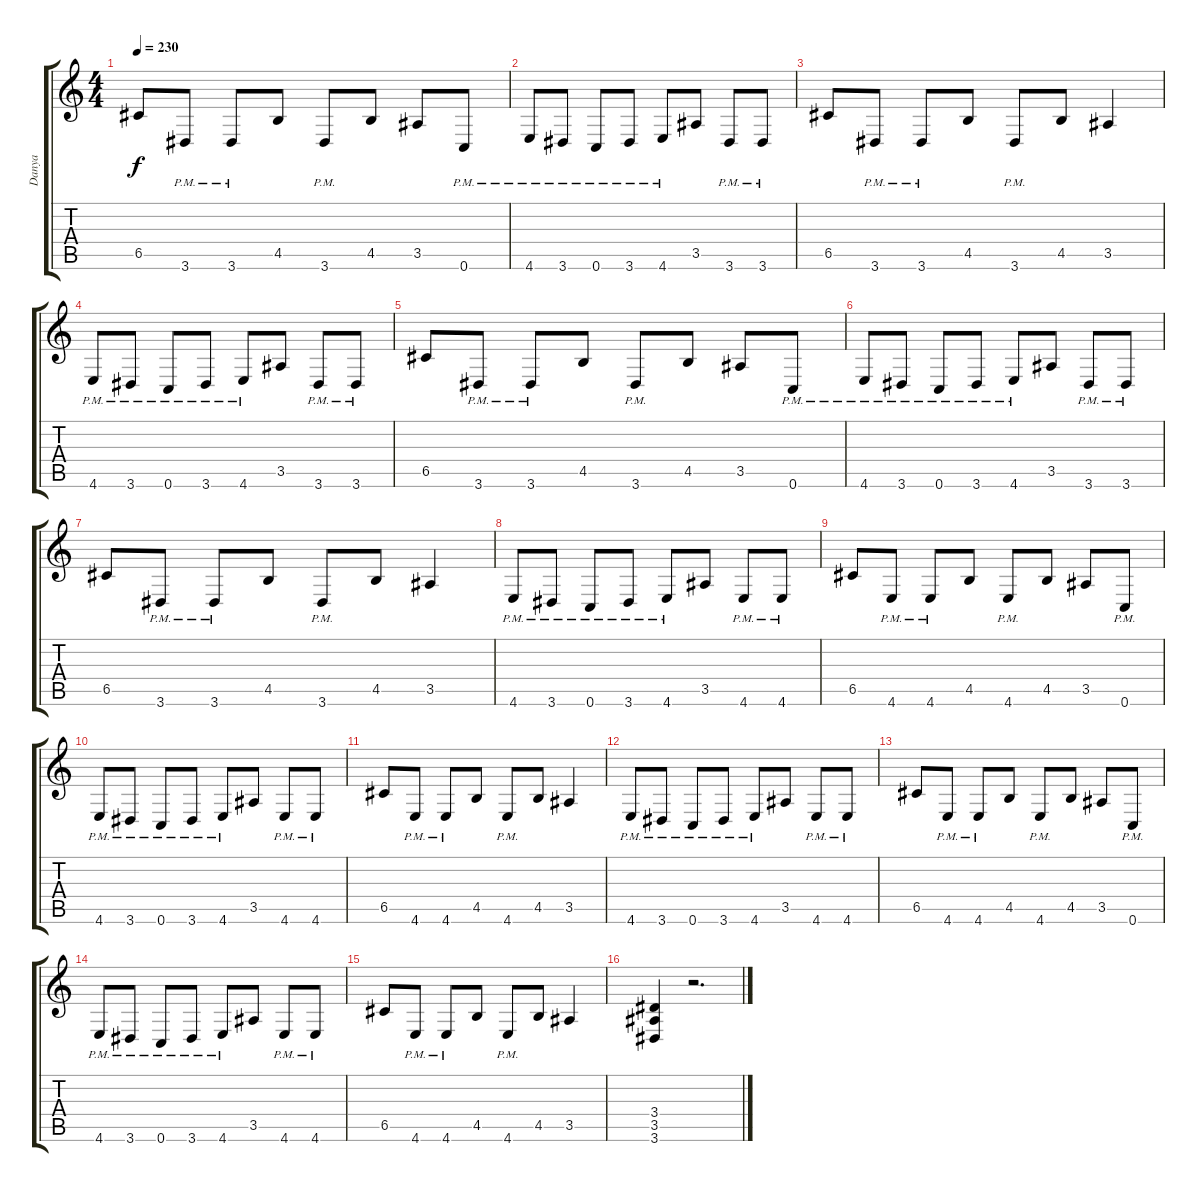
\track ("Danya" "Danya") {instrument distortionguitar}
\staff {score tabs}
\tuning (D4 A3 F3 C3 G2 C2) {hide}
\ts (4 4)
\tempo 230
\clef g2
\ks c
6.5.8{dy f} 3.6{pm}.8 3.6{pm}.8 4.5.8 3.6{pm}.8 4.5.8 3.5.8 0.6{pm}.8 |
4.6{pm}.8 3.6{pm}.8 0.6{pm}.8 3.6{pm}.8 4.6{pm}.8 3.5.8 3.6{pm}.8 3.6{pm}.8 |
6.5.8 3.6{pm}.8 3.6{pm}.8 4.5.8 3.6{pm}.8 4.5.8 3.5.4 |
4.6{pm}.8 3.6{pm}.8 0.6{pm}.8 3.6{pm}.8 4.6{pm}.8 3.5.8 3.6{pm}.8 3.6{pm}.8 |
6.5.8 3.6{pm}.8 3.6{pm}.8 4.5.8 3.6{pm}.8 4.5.8 3.5.8 0.6{pm}.8 |
4.6{pm}.8 3.6{pm}.8 0.6{pm}.8 3.6{pm}.8 4.6{pm}.8 3.5.8 3.6{pm}.8 3.6{pm}.8 |
6.5.8 3.6{pm}.8 3.6{pm}.8 4.5.8 3.6{pm}.8 4.5.8 3.5.4 |
4.6{pm}.8 3.6{pm}.8 0.6{pm}.8 3.6{pm}.8 4.6{pm}.8 3.5.8 4.6{pm}.8 4.6{pm}.8 |
6.5.8 4.6{pm}.8 4.6{pm}.8 4.5.8 4.6{pm}.8 4.5.8 3.5.8 0.6{pm}.8 |
4.6{pm}.8 3.6{pm}.8 0.6{pm}.8 3.6{pm}.8 4.6{pm}.8 3.5.8 4.6{pm}.8 4.6{pm}.8 |
6.5.8 4.6{pm}.8 4.6{pm}.8 4.5.8 4.6{pm}.8 4.5.8 3.5.4 |
4.6{pm}.8 3.6{pm}.8 0.6{pm}.8 3.6{pm}.8 4.6{pm}.8 3.5.8 4.6{pm}.8 4.6{pm}.8 |
6.5.8 4.6{pm}.8 4.6{pm}.8 4.5.8 4.6{pm}.8 4.5.8 3.5.8 0.6{pm}.8 |
4.6{pm}.8 3.6{pm}.8 0.6{pm}.8 3.6{pm}.8 4.6{pm}.8 3.5.8 4.6{pm}.8 4.6{pm}.8 |
6.5.8 4.6{pm}.8 4.6{pm}.8 4.5.8 4.6{pm}.8 4.5.8 3.5.4 |
(3.4 3.5 3.6).4 r.2{d}
